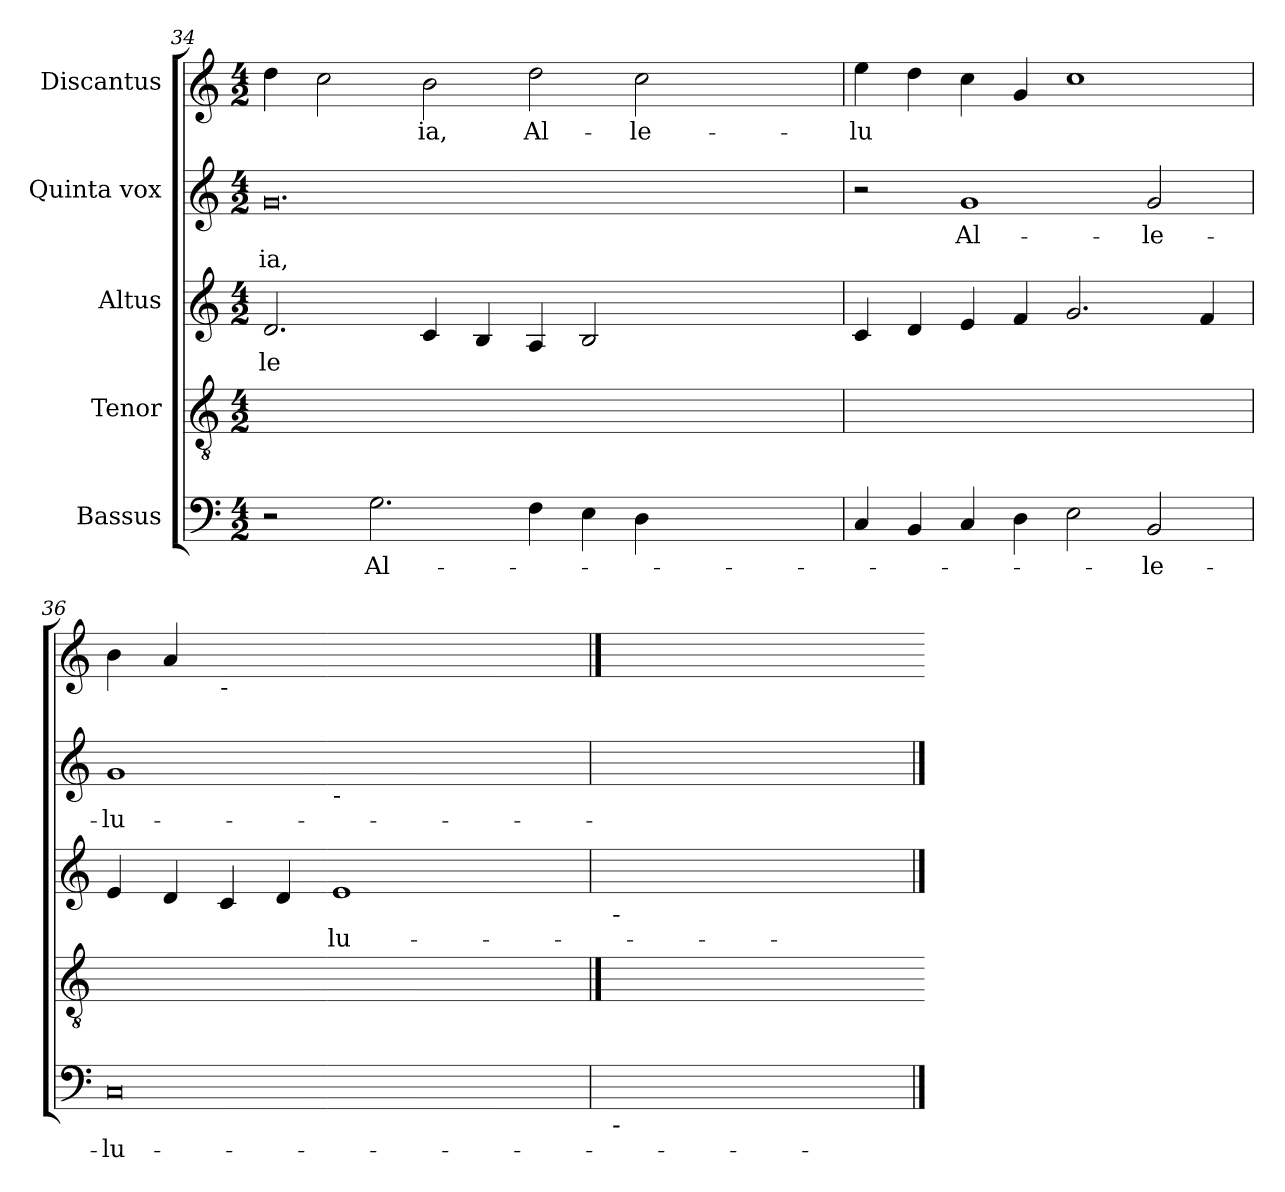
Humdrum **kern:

**kern	**text	**kern	**kern	**text	**kern	**text	**text	**kern	**text
*part5	*part5	*part4	*part3	*part3	*part2	*part2	*part2	*part1	*part1
*staff5	*staff5	*staff4	*staff3	*staff3	*staff2	*staff2	*staff2	*staff1	*staff1
*I"Bassus	*	*I"Tenor	*I"Altus	*	*I"Quinta vox	*	*	*I"Discantus	*
*clefF4	*	*clefGv2	*clefG2	*	*clefG2	*	*	*clefG2	*
*k[]	*	*k[]	*k[]	*	*k[]	*	*	*k[]	*
*C:	*	*C:	*C:	*	*C:	*	*	*C:	*
*M4/2	*	*M4/2	*M4/2	*	*M4/2	*	*	*M4/2	*
=34A	=34A	=34A	=34A	=34A	=34A	=34A	=34A	=34A	=34A
!	!	!	!	!LO:LY:b	!	!	!LO:LY:b	!	!
2r	.	0Gyy_	2.d	-le	0.g	.	-ia,	4dd	.
.	.	.	.	.	.	.	.	2cc	.
!	!LO:LY:b	!	!	!	!	!	!	!	!
2.G	Al-	.	.	.	.	.	.	.	.
!	!	!	!	!	!	!	!	!	!LO:LY:b
.	.	.	4c	.	.	.	.	2b	-ia,
.	.	.	4B	.	.	.	.	.	.
!	!	!	!	!	!	!	!	!	!LO:LY:b
4F	.	.	4A	.	.	.	.	2dd	Al-
4E	.	.	2B	.	.	.	.	.	.
!	!	!	!	!	!	!	!	!	!LO:LY:b
4D	.	.	.	.	.	.	.	2cc	-le-
1ryy	.	1ryy	1ryy	.	.	.	.	.	.
.	.	.	.	.	.	.	.	2.ryy	.
=35A	=35A	=35A	=35A	=35A	=35A	=35A	=35A	=35A	=35A
!	!	!	!	!	!	!	!	!	!LO:LY:b
4C	.	0Gyy_	4c	.	2r	.	.	4ee	-lu
4BB	.	.	4d	.	.	.	.	4dd	.
!	!	!	!	!	!	!LO:LY:b	!	!	!
4C	.	.	4e	.	1g	Al-	.	4cc	.
4D	.	.	4f	.	.	.	.	4g	.
2E	.	.	2.g	.	.	.	.	1cc	.
!	!LO:LY:b	!	!	!	!	!LO:LY:b	!	!	!
2BB	-le-	.	.	.	2g	-le-	.	.	.
.	.	.	4f	.	.	.	.	.	.
=36A	=36A	=36A	=36A	=36A	=36A	=36A	=36A	=36A	=36A
!	!LO:LY:b	!	!	!	!	!LO:LY:b	!	!	!
0C	-lu-	1.Gyy_	4e	.	1g	-lu-	.	4b	.
.	.	.	4d	.	.	.	.	4a	.
!	!	!	!	!	!	!	!	!LO:TX:b:t=-	!
!	!	!	!	!	!	!	!	!	!LO:LY:b
.	.	.	4c	.	.	.	.	1byy	ia.
.	.	.	4d	.	.	.	.	.	.
!	!	!	!	!	!LO:TX:b:t=-	!	!	!	!
!	!	!	!	!LO:LY:b	!	!LO:LY:b	!	!	!
.	.	.	1e	lu-	[1.gyy	-ia.	.	.	.
.	.	2Gyy]	.	.	.	.	.	1ryy	.
2ryy	.	2ryy	2ryy	.	.	.	.	.	.
=	==	==	=	==	=	==	==	==	==
!	!	!	!LO:TX:b:t=-	!	!	!	!	!	!
!LO:TX:b:t=-	!	!	!	!	!	!	!	!	!
!	!LO:LY:b	!	!	!LO:LY:b	!	!	!	!	!
[1.GGyy	-ia.	0ryy	[1.dyy	-ia.	2gyy]	.	.	0ryy	.
.	.	.	.	.	1.ryy	.	.	.	.
2GGyy]	.	.	2dyy]	.	.	.	.	.	.
==	=	=	==	=	==	=	=	=	=
*-	*-	*-	*-	*-	*-	*-	*-	*-	*-
